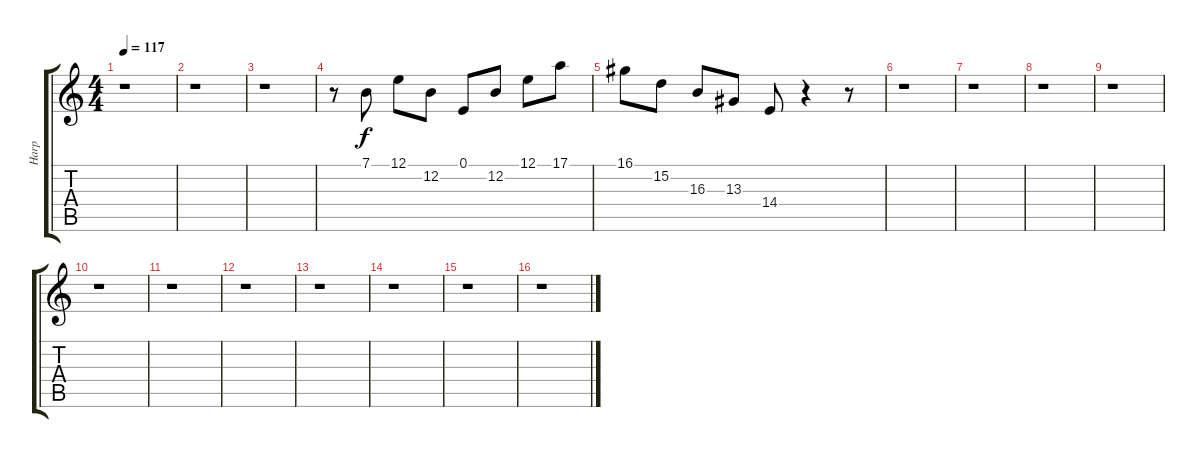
\track ("Harp" "Harp") {instrument orchestralharp}
\staff {score tabs}
\tuning (E4 B3 G3 D3 A2 E2) {hide}
\ts (4 4)
\tempo 117
\clef g2
\ks c
r.1{dy f} |
r.1 |
r.1 |
r.8 7.1.8 12.1.8 12.2.8 0.1.8 12.2.8 12.1.8 17.1.8 |
16.1.8 15.2.8 16.3.8 13.3.8 14.4.8 r.4 r.8 |
r.1 |
r.1 |
r.1 |
r.1 |
r.1 |
r.1 |
r.1 |
r.1 |
r.1 |
r.1 |
r.1
